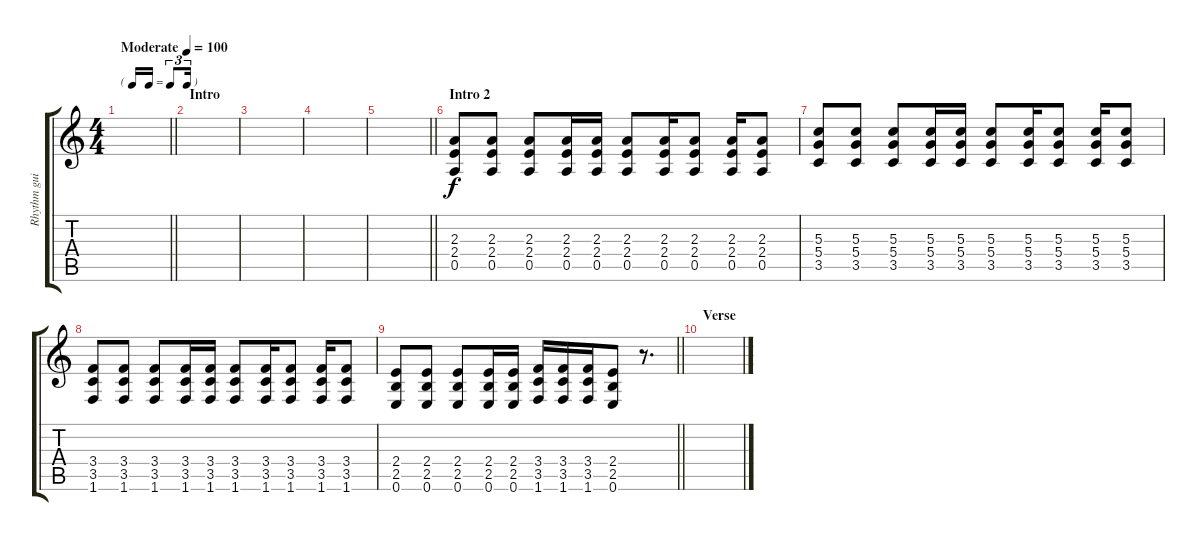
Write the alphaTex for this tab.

\track ("Rhythm guitar" "Rhythm gui") {instrument distortionguitar}
\staff {score tabs}
\tuning (E4 B3 G3 D3 A2 E2) {hide}
\ts (4 4)
\tf triplet16th
\tempo (100 "Moderate")
\clef g2
\barLineRight lightlight
\ks c
|
\section ("" "Intro")
|
|
|
\barLineRight lightlight
|
\section ("" "Intro 2")
(2.3 2.4 0.5).8 (2.3 2.4 0.5).8 (2.3 2.4 0.5).8 (2.3 2.4 0.5).16 (2.3 2.4 0.5).16 (2.3 2.4 0.5).8 (2.3 2.4 0.5).16 (2.3 2.4 0.5).8 (2.3 2.4 0.5).16 (2.3 2.4 0.5).8 |
(5.3 5.4 3.5).8 (5.3 5.4 3.5).8 (5.3 5.4 3.5).8 (5.3 5.4 3.5).16 (5.3 5.4 3.5).16 (5.3 5.4 3.5).8 (5.3 5.4 3.5).16 (5.3 5.4 3.5).8 (5.3 5.4 3.5).16 (5.3 5.4 3.5).8 |
(3.4 3.5 1.6).8 (3.4 3.5 1.6).8 (3.4 3.5 1.6).8 (3.4 3.5 1.6).16 (3.4 3.5 1.6).16 (3.4 3.5 1.6).8 (3.4 3.5 1.6).16 (3.4 3.5 1.6).8 (3.4 3.5 1.6).16 (3.4 3.5 1.6).8 |
\barLineRight lightlight
(2.4 2.5 0.6).8 (2.4 2.5 0.6).8 (2.4 2.5 0.6).8 (2.4 2.5 0.6).16 (2.4 2.5 0.6).16 (3.4 3.5 1.6).16 (3.4 3.5 1.6).16 (3.4 3.5 1.6).16 (2.4 2.5 0.6).8 r.8{d} |
\section ("" "Verse")
